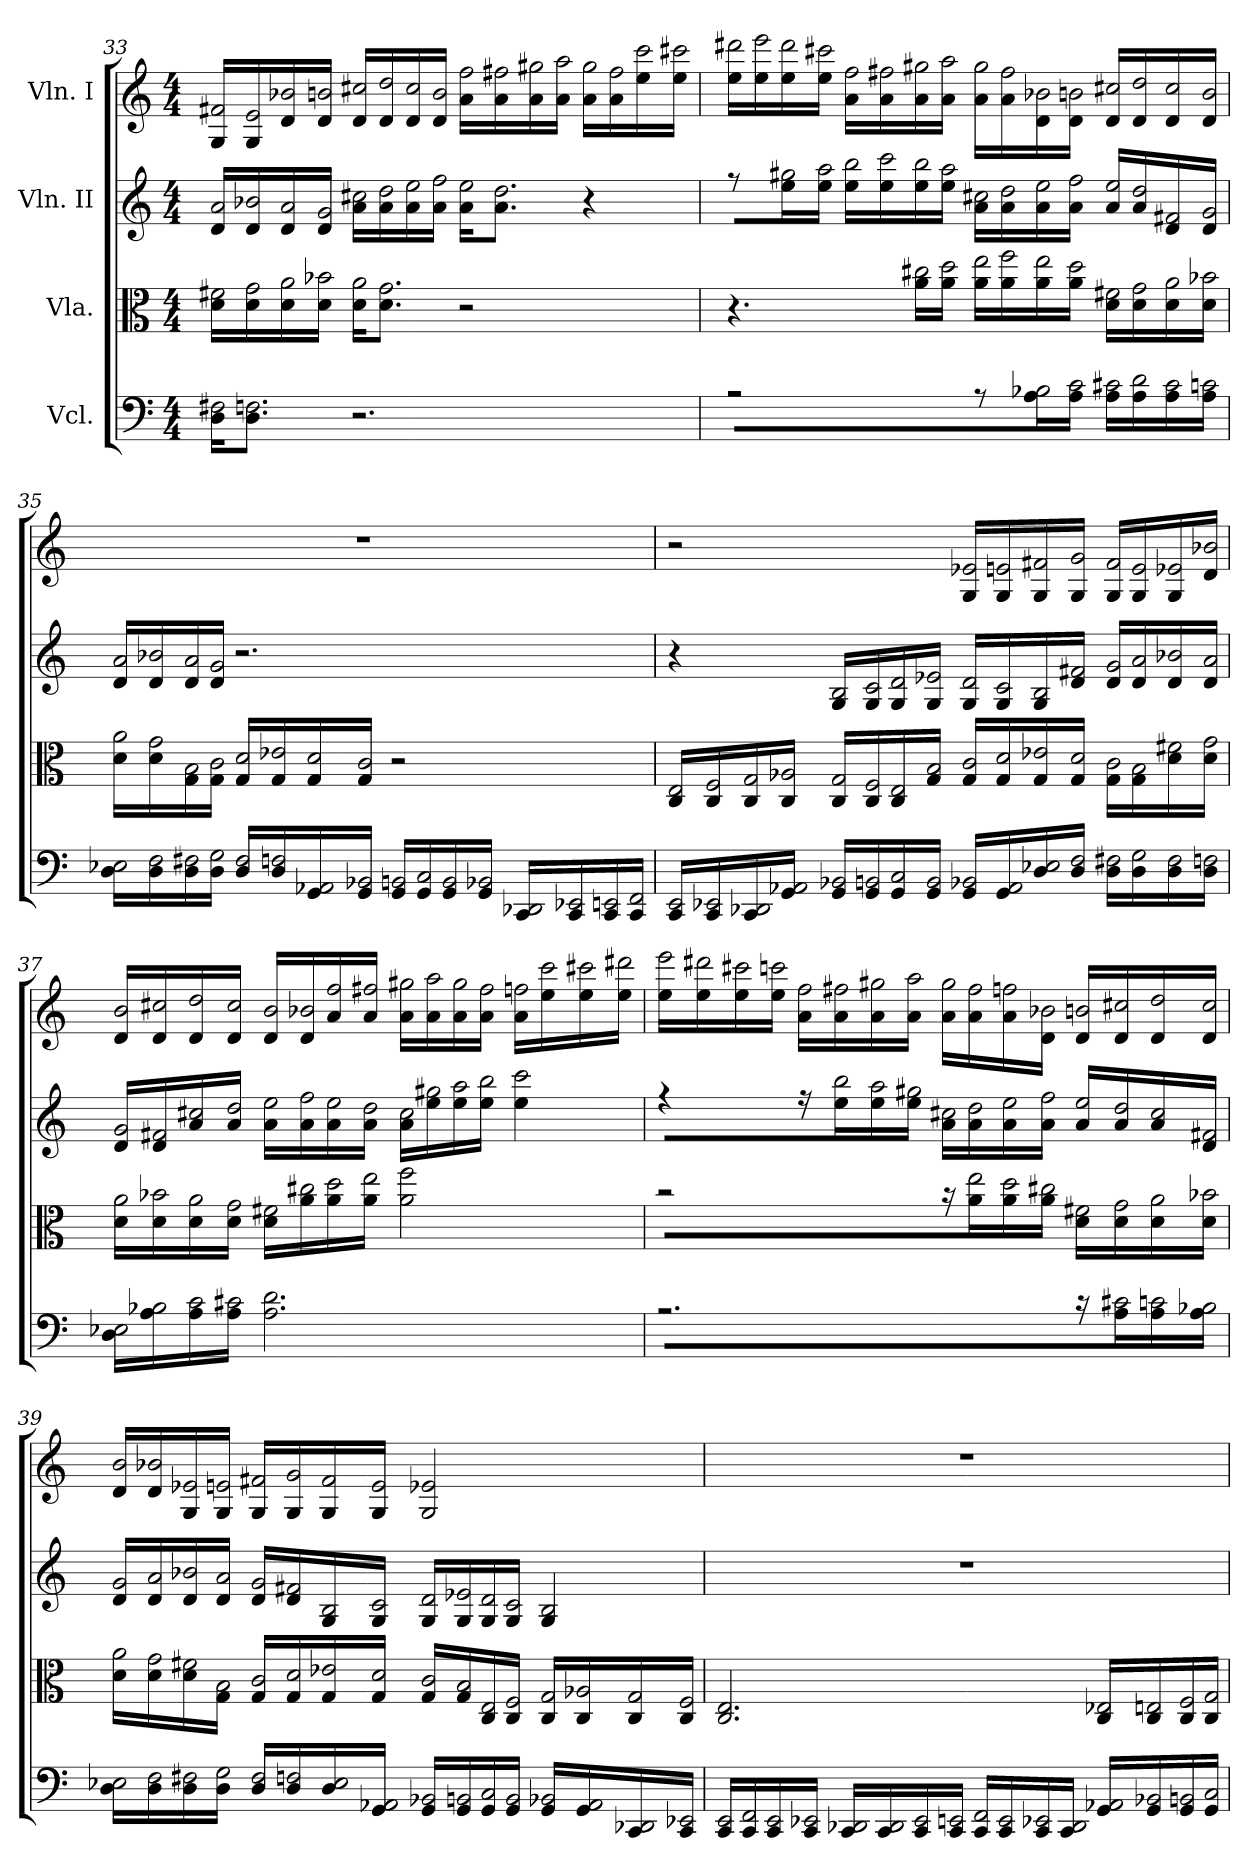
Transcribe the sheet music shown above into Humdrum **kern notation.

**kern	**kern	**kern	**kern
*part4	*part3	*part2	*part1
*staff4	*staff3	*staff2	*staff1
*I"Vcl.	*I"Vla.	*I"Vln. II	*I"Vln. I
*clefF4	*clefC3	*clefG2	*clefG2
*k[]	*k[]	*k[]	*k[]
*C:	*C:	*C:	*C:
*M4/4	*M4/4	*M4/4	*M4/4
=33	=33	=33	=33
!LO:N:n=2:head=open	!LO:N:n=2:head=open	!LO:N:n=2:head=open	!LO:N:n=2:head=open
16D 16F#XKL	16d 16f#XLL	16d 16aLL	16G 16f#XLL
!LO:N:n=2:head=open	!LO:N:n=2:head=open	!LO:N:n=2:head=open	!LO:N:n=2:head=open
8.D 8.FnJ	16d 16g	16d 16b-X	16G 16e
!	!LO:N:n=2:head=open	!LO:N:n=2:head=open	!LO:N:n=2:head=open
.	16d 16a	16d 16a	16d 16b-X
!	!LO:N:n=2:head=open	!LO:N:n=2:head=open	!LO:N:n=2:head=open
.	16d 16b-XJJ	16d 16gJJ	16d 16bnJJ
!	!LO:N:n=2:head=open	!LO:N:n=2:head=open	!LO:N:n=2:head=open
2.r	16d 16aKL	16a 16cc#XLL	16d 16cc#XLL
!	!LO:N:n=2:head=open	!LO:N:n=2:head=open	!LO:N:n=2:head=open
.	8.d 8.gJ	16a 16dd	16d 16dd
!	!	!LO:N:n=2:head=open	!LO:N:n=2:head=open
.	.	16a 16ee	16d 16cc#
!	!	!LO:N:n=2:head=open	!LO:N:n=2:head=open
.	.	16a 16ffJJ	16d 16bJJ
!	!	!LO:N:n=2:head=open	!LO:N:n=2:head=open
.	2r	16a 16eeKL	16a 16ffLL
!	!	!LO:N:n=2:head=open	!LO:N:n=2:head=open
.	.	8.a 8.ddJ	16a 16ff#X
!	!	!	!LO:N:n=2:head=open
.	.	.	16a 16gg#X
!	!	!	!LO:N:n=2:head=open
.	.	.	16a 16aaJJ
!	!	!	!LO:N:n=2:head=open
.	.	4r	16a 16gg#LL
!	!	!	!LO:N:n=2:head=open
.	.	.	16a 16ff#
!	!	!	!LO:N:n=2:head=open
.	.	.	16ee 16ccc
!	!	!	!LO:N:n=2:head=open
.	.	.	16ee 16ccc#XJJ
=34	=34	=34	=34
!	!	!	!LO:N:n=2:head=open
2r	4.r	8r	16ee 16ddd#XLL
!	!	!	!LO:N:n=2:head=open
.	.	.	16ee 16eee
!	!	!LO:N:n=2:head=open	!LO:N:n=2:head=open
.	.	16ee 16gg#X	16ee 16ddd#
!	!	!LO:N:n=2:head=open	!LO:N:n=2:head=open
.	.	16ee 16aaJJ	16ee 16ccc#XJJ
!	!	!LO:N:n=2:head=open	!LO:N:n=2:head=open
.	.	16ee 16bbLL	16a 16ffLL
!	!	!LO:N:n=2:head=open	!LO:N:n=2:head=open
.	.	16ee 16ccc	16a 16ff#X
!	!LO:N:n=2:head=open	!LO:N:n=2:head=open	!LO:N:n=2:head=open
.	16a 16cc#XLL	16ee 16bb	16a 16gg#X
!	!LO:N:n=2:head=open	!LO:N:n=2:head=open	!LO:N:n=2:head=open
.	16a 16ddJJ	16ee 16aaJJ	16a 16aaJJ
!	!LO:N:n=2:head=open	!LO:N:n=2:head=open	!LO:N:n=2:head=open
8r	16a 16eeLL	16a 16cc#XLL	16a 16gg#LL
!	!LO:N:n=2:head=open	!LO:N:n=2:head=open	!LO:N:n=2:head=open
.	16a 16ff	16a 16dd	16a 16ff#
!LO:N:n=2:head=open	!LO:N:n=2:head=open	!LO:N:n=2:head=open	!LO:N:n=2:head=open
16A 16B-X	16a 16ee	16a 16ee	16d 16b-X
!LO:N:n=2:head=open	!LO:N:n=2:head=open	!LO:N:n=2:head=open	!LO:N:n=2:head=open
16A 16cJJ	16a 16ddJJ	16a 16ffJJ	16d 16bnJJ
!LO:N:n=2:head=open	!LO:N:n=2:head=open	!LO:N:n=2:head=open	!LO:N:n=2:head=open
16A 16c#XLL	16d 16f#XLL	16a 16eeLL	16d 16cc#XLL
!LO:N:n=2:head=open	!LO:N:n=2:head=open	!LO:N:n=2:head=open	!LO:N:n=2:head=open
16A 16d	16d 16g	16a 16dd	16d 16dd
!LO:N:n=2:head=open	!LO:N:n=2:head=open	!LO:N:n=2:head=open	!LO:N:n=2:head=open
16A 16c#	16d 16a	16d 16f#X	16d 16cc#
!LO:N:n=2:head=open	!LO:N:n=2:head=open	!LO:N:n=2:head=open	!LO:N:n=2:head=open
16A 16cnJJ	16d 16b-XJJ	16d 16gJJ	16d 16bJJ
=35	=35	=35	=35
!LO:N:n=2:head=open	!LO:N:n=2:head=open	!LO:N:n=2:head=open	!
16D 16E-XLL	16d 16aLL	16d 16aLL	1r
!LO:N:n=2:head=open	!LO:N:n=2:head=open	!LO:N:n=2:head=open	!
16D 16F	16d 16g	16d 16b-X	.
!LO:N:n=2:head=open	!LO:N:n=2:head=open	!LO:N:n=2:head=open	!
16D 16F#X	16G 16B	16d 16a	.
!LO:N:n=2:head=open	!LO:N:n=2:head=open	!LO:N:n=2:head=open	!
16D 16GJJ	16G 16cJJ	16d 16gJJ	.
!LO:N:n=2:head=open	!LO:N:n=2:head=open	!	!
16D 16F#LL	16G 16dLL	2.r	.
!LO:N:n=2:head=open	!LO:N:n=2:head=open	!	!
16D 16Fn	16G 16e-X	.	.
!LO:N:n=2:head=open	!LO:N:n=2:head=open	!	!
16GG 16AA-X	16G 16d	.	.
!LO:N:n=2:head=open	!LO:N:n=2:head=open	!	!
16GG 16BB-XJJ	16G 16cJJ	.	.
!LO:N:n=2:head=open	!	!	!
16GG 16BBnLL	2r	.	.
!LO:N:n=2:head=open	!	!	!
16GG 16C	.	.	.
!LO:N:n=2:head=open	!	!	!
16GG 16BB	.	.	.
!LO:N:n=2:head=open	!	!	!
16GG 16BB-XJJ	.	.	.
!LO:N:n=2:head=open	!	!	!
16CC 16DD-XLL	.	.	.
!LO:N:n=2:head=open	!	!	!
16CC 16EE-X	.	.	.
!LO:N:n=2:head=open	!	!	!
16CC 16EEn	.	.	.
!LO:N:n=2:head=open	!	!	!
16CC 16FFJJ	.	.	.
=36	=36	=36	=36
!LO:N:n=2:head=open	!LO:N:n=2:head=open	!	!
16CC 16EELL	16C 16ELL	4r	2r
!LO:N:n=2:head=open	!LO:N:n=2:head=open	!	!
16CC 16EE-X	16C 16F	.	.
!LO:N:n=2:head=open	!LO:N:n=2:head=open	!	!
16CC 16DD-X	16C 16G	.	.
!LO:N:n=2:head=open	!LO:N:n=2:head=open	!	!
16GG 16AA-XJJ	16C 16A-XJJ	.	.
!LO:N:n=2:head=open	!LO:N:n=2:head=open	!LO:N:n=2:head=open	!
16GG 16BB-XLL	16C 16GLL	16G 16BLL	.
!LO:N:n=2:head=open	!LO:N:n=2:head=open	!LO:N:n=2:head=open	!
16GG 16BBn	16C 16F	16G 16c	.
!LO:N:n=2:head=open	!LO:N:n=2:head=open	!LO:N:n=2:head=open	!
16GG 16C	16C 16E	16G 16d	.
!LO:N:n=2:head=open	!LO:N:n=2:head=open	!LO:N:n=2:head=open	!
16GG 16BBJJ	16G 16BJJ	16G 16e-XJJ	.
!LO:N:n=2:head=open	!LO:N:n=2:head=open	!LO:N:n=2:head=open	!LO:N:n=2:head=open
16GG 16BB-XLL	16G 16cLL	16G 16dLL	16G 16e-XLL
!LO:N:n=2:head=open	!LO:N:n=2:head=open	!LO:N:n=2:head=open	!LO:N:n=2:head=open
16GG 16AA-	16G 16d	16G 16c	16G 16en
!LO:N:n=2:head=open	!LO:N:n=2:head=open	!LO:N:n=2:head=open	!LO:N:n=2:head=open
16D 16E-X	16G 16e-X	16G 16B	16G 16f#X
!LO:N:n=2:head=open	!LO:N:n=2:head=open	!LO:N:n=2:head=open	!LO:N:n=2:head=open
16D 16FJJ	16G 16dJJ	16d 16f#XJJ	16G 16gJJ
!LO:N:n=2:head=open	!LO:N:n=2:head=open	!LO:N:n=2:head=open	!LO:N:n=2:head=open
16D 16F#XLL	16G 16cLL	16d 16gLL	16G 16f#LL
!LO:N:n=2:head=open	!LO:N:n=2:head=open	!LO:N:n=2:head=open	!LO:N:n=2:head=open
16D 16G	16G 16B	16d 16a	16G 16e
!LO:N:n=2:head=open	!LO:N:n=2:head=open	!LO:N:n=2:head=open	!LO:N:n=2:head=open
16D 16F#	16d 16f#X	16d 16b-X	16G 16e-X
!LO:N:n=2:head=open	!LO:N:n=2:head=open	!LO:N:n=2:head=open	!LO:N:n=2:head=open
16D 16FnJJ	16d 16gJJ	16d 16aJJ	16d 16b-XJJ
=37	=37	=37	=37
!LO:N:n=2:head=open	!LO:N:n=2:head=open	!LO:N:n=2:head=open	!LO:N:n=2:head=open
16D 16E-XLL	16d 16aLL	16d 16gLL	16d 16bLL
!LO:N:n=2:head=open	!LO:N:n=2:head=open	!LO:N:n=2:head=open	!LO:N:n=2:head=open
16A 16B-X	16d 16b-X	16d 16f#X	16d 16cc#X
!LO:N:n=2:head=open	!LO:N:n=2:head=open	!LO:N:n=2:head=open	!LO:N:n=2:head=open
16A 16c	16d 16a	16a 16cc#X	16d 16dd
!LO:N:n=2:head=open	!LO:N:n=2:head=open	!LO:N:n=2:head=open	!LO:N:n=2:head=open
16A 16c#XJJ	16d 16gJJ	16a 16ddJJ	16d 16cc#JJ
!LO:N:n=2:head=open	!LO:N:n=2:head=open	!LO:N:n=2:head=open	!LO:N:n=2:head=open
2.A 2.d	16d 16f#XLL	16a 16eeLL	16d 16bLL
!	!LO:N:n=2:head=open	!LO:N:n=2:head=open	!LO:N:n=2:head=open
.	16a 16cc#X	16a 16ff	16d 16b-X
!	!LO:N:n=2:head=open	!LO:N:n=2:head=open	!LO:N:n=2:head=open
.	16a 16dd	16a 16ee	16a 16ff
!	!LO:N:n=2:head=open	!LO:N:n=2:head=open	!LO:N:n=2:head=open
.	16a 16eeJJ	16a 16ddJJ	16a 16ff#XJJ
!	!LO:N:n=2:head=open	!LO:N:n=2:head=open	!LO:N:n=2:head=open
.	2a 2ff	16a 16cc#LL	16a 16gg#XLL
!	!	!LO:N:n=2:head=open	!LO:N:n=2:head=open
.	.	16ee 16gg#X	16a 16aa
!	!	!LO:N:n=2:head=open	!LO:N:n=2:head=open
.	.	16ee 16aa	16a 16gg#
!	!	!LO:N:n=2:head=open	!LO:N:n=2:head=open
.	.	16ee 16bbJJ	16a 16ff#JJ
!	!	!LO:N:n=2:head=open	!LO:N:n=2:head=open
.	.	4ee 4ccc	16a 16ffnLL
!	!	!	!LO:N:n=2:head=open
.	.	.	16ee 16ccc
!	!	!	!LO:N:n=2:head=open
.	.	.	16ee 16ccc#X
!	!	!	!LO:N:n=2:head=open
.	.	.	16ee 16ddd#XJJ
=38	=38	=38	=38
!	!	!	!LO:N:n=2:head=open
2.r	2r	4r	16ee 16eeeLL
!	!	!	!LO:N:n=2:head=open
.	.	.	16ee 16ddd#X
!	!	!	!LO:N:n=2:head=open
.	.	.	16ee 16ccc#X
!	!	!	!LO:N:n=2:head=open
.	.	.	16ee 16cccnJJ
!	!	!	!LO:N:n=2:head=open
.	.	16r	16a 16ffLL
!	!	!LO:N:n=2:head=open	!LO:N:n=2:head=open
.	.	16ee 16bb	16a 16ff#X
!	!	!LO:N:n=2:head=open	!LO:N:n=2:head=open
.	.	16ee 16aa	16a 16gg#X
!	!	!LO:N:n=2:head=open	!LO:N:n=2:head=open
.	.	16ee 16gg#XJJ	16a 16aaJJ
!	!	!LO:N:n=2:head=open	!LO:N:n=2:head=open
.	16r	16a 16cc#XLL	16a 16gg#LL
!	!LO:N:n=2:head=open	!LO:N:n=2:head=open	!LO:N:n=2:head=open
.	16a 16ee	16a 16dd	16a 16ff#
!	!LO:N:n=2:head=open	!LO:N:n=2:head=open	!LO:N:n=2:head=open
.	16a 16dd	16a 16ee	16a 16ffn
!	!LO:N:n=2:head=open	!LO:N:n=2:head=open	!LO:N:n=2:head=open
.	16a 16cc#XJJ	16a 16ffJJ	16d 16b-XJJ
!	!LO:N:n=2:head=open	!LO:N:n=2:head=open	!LO:N:n=2:head=open
16r	16d 16f#XLL	16a 16eeLL	16d 16bnLL
!LO:N:n=2:head=open	!LO:N:n=2:head=open	!LO:N:n=2:head=open	!LO:N:n=2:head=open
16A 16c#X	16d 16g	16a 16dd	16d 16cc#X
!LO:N:n=2:head=open	!LO:N:n=2:head=open	!LO:N:n=2:head=open	!LO:N:n=2:head=open
16A 16cn	16d 16a	16a 16cc#	16d 16dd
!LO:N:n=2:head=open	!LO:N:n=2:head=open	!LO:N:n=2:head=open	!LO:N:n=2:head=open
16A 16B-XJJ	16d 16b-XJJ	16d 16f#XJJ	16d 16cc#JJ
=39	=39	=39	=39
!LO:N:n=2:head=open	!LO:N:n=2:head=open	!LO:N:n=2:head=open	!LO:N:n=2:head=open
16D 16E-XLL	16d 16aLL	16d 16gLL	16d 16bLL
!LO:N:n=2:head=open	!LO:N:n=2:head=open	!LO:N:n=2:head=open	!LO:N:n=2:head=open
16D 16F	16d 16g	16d 16a	16d 16b-X
!LO:N:n=2:head=open	!LO:N:n=2:head=open	!LO:N:n=2:head=open	!LO:N:n=2:head=open
16D 16F#X	16d 16f#X	16d 16b-X	16G 16e-X
!LO:N:n=2:head=open	!LO:N:n=2:head=open	!LO:N:n=2:head=open	!LO:N:n=2:head=open
16D 16GJJ	16G 16BJJ	16d 16aJJ	16G 16enJJ
!LO:N:n=2:head=open	!LO:N:n=2:head=open	!LO:N:n=2:head=open	!LO:N:n=2:head=open
16D 16F#LL	16G 16cLL	16d 16gLL	16G 16f#XLL
!LO:N:n=2:head=open	!LO:N:n=2:head=open	!LO:N:n=2:head=open	!LO:N:n=2:head=open
16D 16Fn	16G 16d	16d 16f#X	16G 16g
!LO:N:n=2:head=open	!LO:N:n=2:head=open	!LO:N:n=2:head=open	!LO:N:n=2:head=open
16D 16E-	16G 16e-X	16G 16B	16G 16f#
!LO:N:n=2:head=open	!LO:N:n=2:head=open	!LO:N:n=2:head=open	!LO:N:n=2:head=open
16GG 16AA-XJJ	16G 16dJJ	16G 16cJJ	16G 16eJJ
!LO:N:n=2:head=open	!LO:N:n=2:head=open	!LO:N:n=2:head=open	!LO:N:n=2:head=open
16GG 16BB-XLL	16G 16cLL	16G 16dLL	2G 2e-X
!LO:N:n=2:head=open	!LO:N:n=2:head=open	!LO:N:n=2:head=open	!
16GG 16BBn	16G 16B	16G 16e-X	.
!LO:N:n=2:head=open	!LO:N:n=2:head=open	!LO:N:n=2:head=open	!
16GG 16C	16C 16E	16G 16d	.
!LO:N:n=2:head=open	!LO:N:n=2:head=open	!LO:N:n=2:head=open	!
16GG 16BBJJ	16C 16FJJ	16G 16cJJ	.
!LO:N:n=2:head=open	!LO:N:n=2:head=open	!LO:N:n=2:head=open	!
16GG 16BB-XLL	16C 16GLL	4G 4B	.
!LO:N:n=2:head=open	!LO:N:n=2:head=open	!	!
16GG 16AA-	16C 16A-X	.	.
!LO:N:n=2:head=open	!LO:N:n=2:head=open	!	!
16CC 16DD-X	16C 16G	.	.
!LO:N:n=2:head=open	!LO:N:n=2:head=open	!	!
16CC 16EE-XJJ	16C 16FJJ	.	.
=40	=40	=40	=40
!LO:N:n=2:head=open	!LO:N:n=2:head=open	!	!
16CC 16EELL	2.C 2.E	1r	1r
!LO:N:n=2:head=open	!	!	!
16CC 16FF	.	.	.
!LO:N:n=2:head=open	!	!	!
16CC 16EE	.	.	.
!LO:N:n=2:head=open	!	!	!
16CC 16EE-XJJ	.	.	.
!LO:N:n=2:head=open	!	!	!
16CC 16DD-XLL	.	.	.
!LO:N:n=2:head=open	!	!	!
16CC 16DD-	.	.	.
!LO:N:n=2:head=open	!	!	!
16CC 16EE-	.	.	.
!LO:N:n=2:head=open	!	!	!
16CC 16EEnJJ	.	.	.
!LO:N:n=2:head=open	!	!	!
16CC 16FFLL	.	.	.
!LO:N:n=2:head=open	!	!	!
16CC 16EE	.	.	.
!LO:N:n=2:head=open	!	!	!
16CC 16EE-X	.	.	.
!LO:N:n=2:head=open	!	!	!
16CC 16DD-JJ	.	.	.
!LO:N:n=2:head=open	!LO:N:n=2:head=open	!	!
16GG 16AA-XLL	16C 16E-XLL	.	.
!LO:N:n=2:head=open	!LO:N:n=2:head=open	!	!
16GG 16BB-X	16C 16En	.	.
!LO:N:n=2:head=open	!LO:N:n=2:head=open	!	!
16GG 16BBn	16C 16F	.	.
!LO:N:n=2:head=open	!LO:N:n=2:head=open	!	!
16GG 16CJJ	16C 16GJJ	.	.
=	=	=	=
*-	*-	*-	*-
